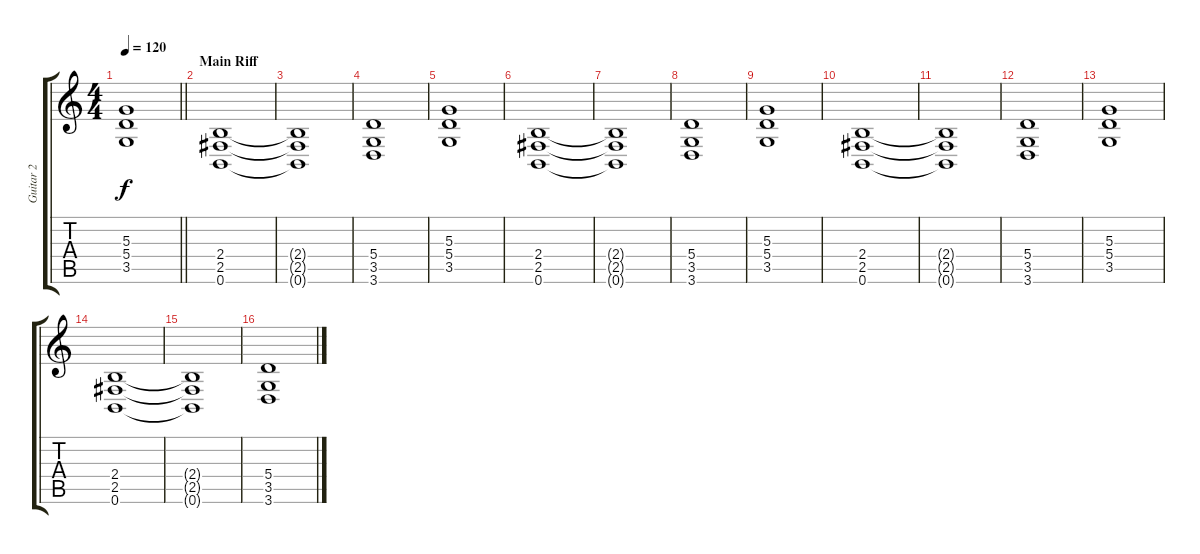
\track ("Guitar 2" "Guitar 2") {instrument distortionguitar}
\staff {score tabs}
\tuning (B3 Gb3 D3 A2 E2 B1) {hide}
\ts (4 4)
\tempo 120
\clef g2
\barLineRight lightlight
\ks c
(5.3 5.4 3.5).1{dy f} |
\section ("" "Main Riff")
(2.4 2.5 0.6).1{volume 16} |
(2.4{t} 2.5{t} 0.6{t}).1 |
(5.4 3.5 3.6).1 |
(5.3 5.4 3.5).1 |
(2.4 2.5 0.6).1 |
(2.4{t} 2.5{t} 0.6{t}).1 |
(5.4 3.5 3.6).1 |
(5.3 5.4 3.5).1 |
(2.4 2.5 0.6).1 |
(2.4{t} 2.5{t} 0.6{t}).1 |
(5.4 3.5 3.6).1 |
(5.3 5.4 3.5).1 |
(2.4 2.5 0.6).1 |
(2.4{t} 2.5{t} 0.6{t}).1 |
(5.4 3.5 3.6).1
